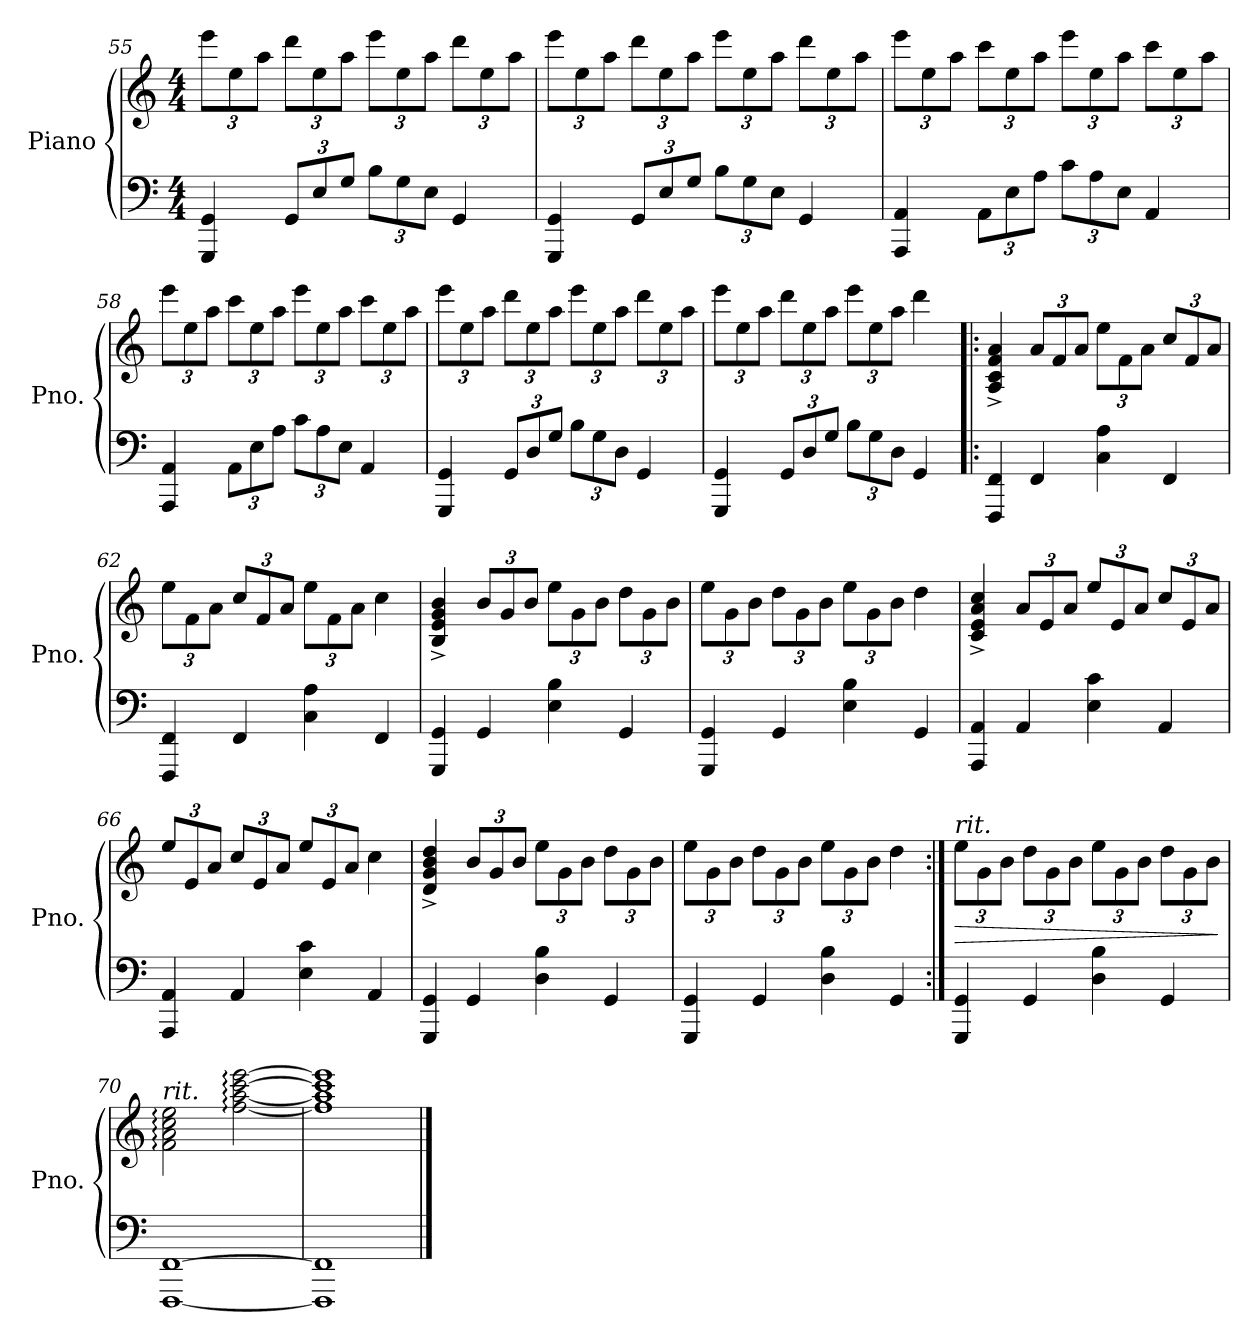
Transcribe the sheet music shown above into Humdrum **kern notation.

**kern	**kern	**dynam
*part1	*part1	*part1
*staff2	*staff1	*staff1/2
*I"Piano	*	*
*I'Pno.	*	*
*clefF4	*clefG2	*
*k[]	*k[]	*
*M4/4	*M4/4	*
*	*Xbrackettup	*
=55	=55	=55
4GGG/ 4GG/	12eee\L	.
.	12ee\	.
.	12aa\J	.
*Xbrackettup	*	*
12GG/L	12ddd\L	.
12E/	12ee\	.
12G/J	12aa\J	.
12B\L	12eee\L	.
12G\	12ee\	.
12E\J	12aa\J	.
4GG/	12ddd\L	.
.	12ee\	.
.	12aa\J	.
!!LO:PB:g=z
=56	=56	=56
4GGG/ 4GG/	12eee\L	.
.	12ee\	.
.	12aa\J	.
12GG/L	12ddd\L	.
12E/	12ee\	.
12G/J	12aa\J	.
12B\L	12eee\L	.
12G\	12ee\	.
12E\J	12aa\J	.
4GG/	12ddd\L	.
.	12ee\	.
.	12aa\J	.
=57	=57	=57
4AAA/ 4AA/	12eee\L	.
.	12ee\	.
.	12aa\J	.
12AA\L	12ccc\L	.
12E\	12ee\	.
12A\J	12aa\J	.
12c\L	12eee\L	.
12A\	12ee\	.
12E\J	12aa\J	.
4AA/	12ccc\L	.
.	12ee\	.
.	12aa\J	.
=58	=58	=58
4AAA/ 4AA/	12eee\L	.
.	12ee\	.
.	12aa\J	.
12AA\L	12ccc\L	.
12E\	12ee\	.
12A\J	12aa\J	.
12c\L	12eee\L	.
12A\	12ee\	.
12E\J	12aa\J	.
4AA/	12ccc\L	.
.	12ee\	.
.	12aa\J	.
!!LO:LB:g=z
=59	=59	=59
4GGG/ 4GG/	12eee\L	.
.	12ee\	.
.	12aa\J	.
12GG/L	12ddd\L	.
12D/	12ee\	.
12G/J	12aa\J	.
12B\L	12eee\L	.
12G\	12ee\	.
12D\J	12aa\J	.
4GG/	12ddd\L	.
.	12ee\	.
.	12aa\J	.
=60	=60	=60
4GGG/ 4GG/	12eee\L	.
.	12ee\	.
.	12aa\J	.
12GG/L	12ddd\L	.
12D/	12ee\	.
12G/J	12aa\J	.
12B\L	12eee\L	.
12G\	12ee\	.
12D\J	12aa\J	.
4GG/	4ddd\	.
=61!|:	=61!|:	=61!|:
4FFF/ 4FF/	4A/^ 4c/^ 4f/^ 4a/^	.
4FF/	12a/L	.
.	12f/	.
.	12a/J	.
4C\ 4A\	12ee\L	.
.	12f\	.
.	12a\J	.
4FF/	12cc/L	.
.	12f/	.
.	12a/J	.
!!LO:LB:g=z
=62	=62	=62
4FFF/ 4FF/	12ee\L	.
.	12f\	.
.	12a\J	.
4FF/	12cc/L	.
.	12f/	.
.	12a/J	.
4C\ 4A\	12ee\L	.
.	12f\	.
.	12a\J	.
4FF/	4cc\	.
=63	=63	=63
4GGG/ 4GG/	4B/^ 4e/^ 4g/^ 4b/^	.
4GG/	12b/L	.
.	12g/	.
.	12b/J	.
4E\ 4B\	12ee\L	.
.	12g\	.
.	12b\J	.
4GG/	12dd\L	.
.	12g\	.
.	12b\J	.
=64	=64	=64
4GGG/ 4GG/	12ee\L	.
.	12g\	.
.	12b\J	.
4GG/	12dd\L	.
.	12g\	.
.	12b\J	.
4E\ 4B\	12ee\L	.
.	12g\	.
.	12b\J	.
4GG/	4dd\	.
!!LO:LB:g=z
=65	=65	=65
4AAA/ 4AA/	4c/^ 4e/^ 4a/^ 4cc/^	.
4AA/	12a/L	.
.	12e/	.
.	12a/J	.
4E\ 4c\	12ee/L	.
.	12e/	.
.	12a/J	.
4AA/	12cc/L	.
.	12e/	.
.	12a/J	.
=66	=66	=66
4AAA/ 4AA/	12ee/L	.
.	12e/	.
.	12a/J	.
4AA/	12cc/L	.
.	12e/	.
.	12a/J	.
4E\ 4c\	12ee/L	.
.	12e/	.
.	12a/J	.
4AA/	4cc\	.
=67	=67	=67
4GGG/ 4GG/	4d/^ 4g/^ 4b/^ 4dd/^	.
4GG/	12b/L	.
.	12g/	.
.	12b/J	.
4D\ 4B\	12ee\L	.
.	12g\	.
.	12b\J	.
4GG/	12dd\L	.
.	12g\	.
.	12b\J	.
!!LO:LB:g=z
=68	=68	=68
4GGG/ 4GG/	12ee\L	.
.	12g\	.
.	12b\J	.
4GG/	12dd\L	.
.	12g\	.
.	12b\J	.
4D\ 4B\	12ee\L	.
.	12g\	.
.	12b\J	.
4GG/	4dd\	.
=69:|!	=69:|!	=69:|!
*	*MM80	*
!	!LO:TX:a:i:t=rit.	!
!	!	!LO:HP:b
4GGG/ 4GG/	12ee\L	>
.	12g\	.
.	12b\J	.
*	*MM80	*
4GG/	12dd\L	.
.	12g\	.
.	12b\J	.
*	*MM80	*
4D\ 4B\	12ee\L	.
.	12g\	.
.	12b\J	.
*	*MM80	*
4GG/	12dd\L	.
.	12g\	.
*	*MM80	*
.	12b\J	.
.	.	]
=70	=70	=70
*	*MM80	*
!	!LO:TX:a:i:t=rit.	!
[1FFF [1FF	2f\: 2a\: 2cc\: 2ee\:	.
.	[2ff\: [2aa\: [2ccc\: [2eee\:	.
=71	=71	=71
1FFF] 1FF]	1ff] 1aa] 1ccc] 1eee]	.
==	==	==
*-	*-	*-
